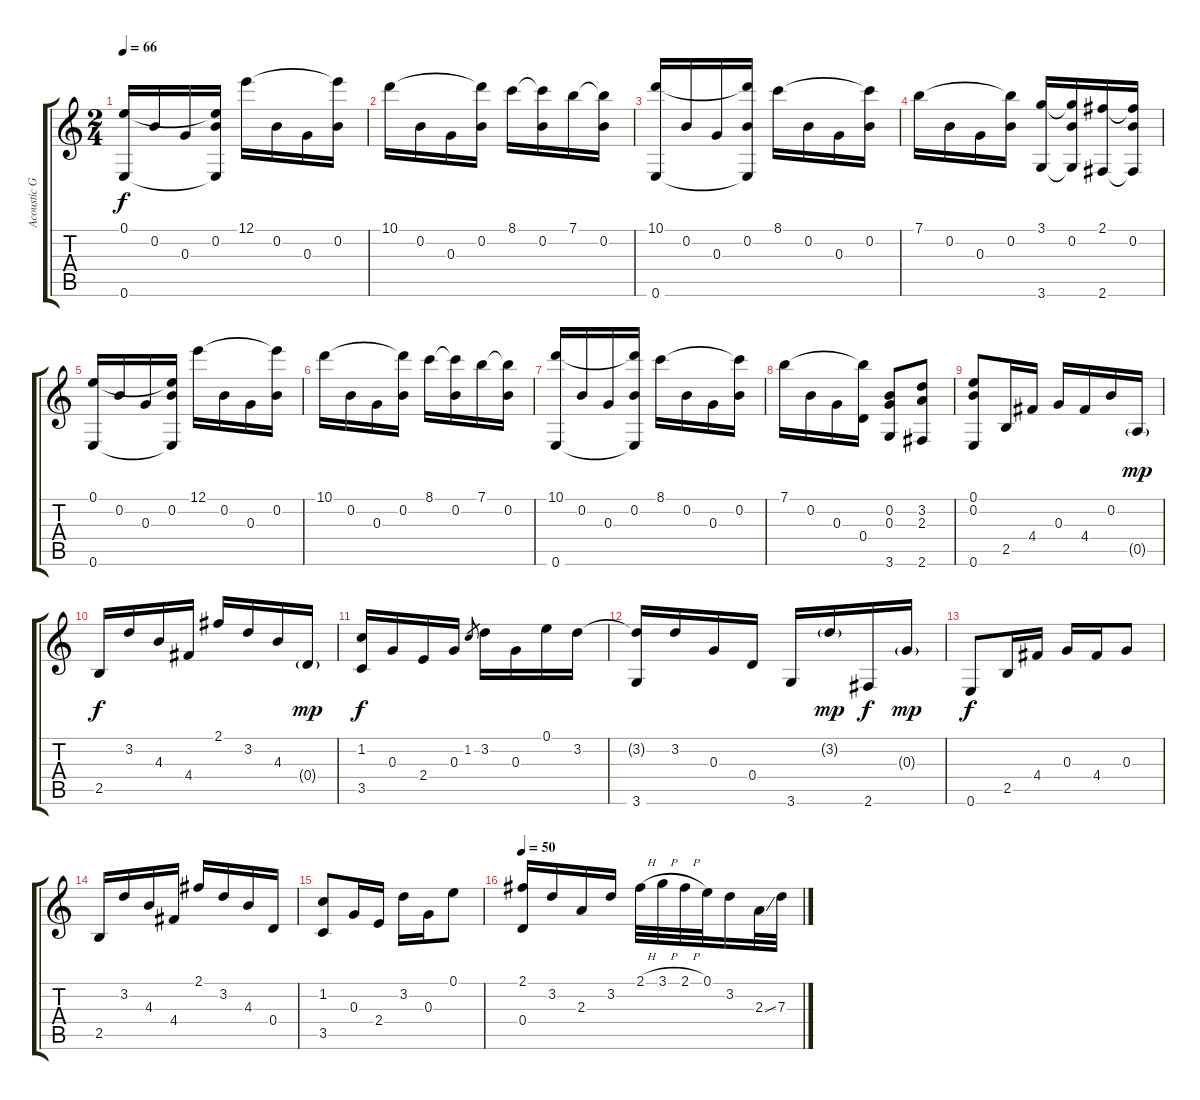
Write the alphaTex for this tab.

\track ("Acoustic Guitar" "Acoustic G") {instrument acousticguitarsteel}
\staff {score tabs}
\tuning (E4 B3 G3 D3 A2 E2) {hide}
\ts (2 4)
\tempo 66
\clef g2
\ks c
(0.1 0.6).16{dy f instrument acousticguitarsteel} 0.2.16 0.3.16 (0.1{t} 0.2 0.6{t}).16 12.1.16 0.2.16 0.3.16 (12.1{t} 0.2).16 |
10.1.16 0.2.16 0.3.16 (10.1{t} 0.2).16 8.1.16 (8.1{t} 0.2).16 7.1.16 (7.1{t} 0.2).16 |
(10.1 0.6).16 0.2.16 0.3.16 (10.1{t} 0.2 0.6{t}).16 8.1.16 0.2.16 0.3.16 (8.1{t} 0.2).16 |
7.1.16 0.2.16 0.3.16 (7.1{t} 0.2).16 (3.1 3.6).16 (3.1{t} 0.2 3.6{t}).16 (2.1 2.6).16 (2.1{t} 0.2 2.6{t}).16 |
(0.1 0.6).16 0.2.16 0.3.16 (0.1{t} 0.2 0.6{t}).16 12.1.16 0.2.16 0.3.16 (12.1{t} 0.2).16 |
10.1.16 0.2.16 0.3.16 (10.1{t} 0.2).16 8.1.16 (8.1{t} 0.2).16 7.1.16 (7.1{t} 0.2).16 |
(10.1 0.6).16 0.2.16 0.3.16 (10.1{t} 0.2 0.6{t}).16 8.1.16 0.2.16 0.3.16 (8.1{t} 0.2).16 |
7.1.16 0.2.16 0.3.16 (7.1{t} 0.4).16 (0.2 0.3 3.6).8 (3.2 2.3 2.6).8 |
(0.1 0.2 0.6).8 2.5.16 4.4.16 0.3.16 4.4.16 0.2.16 0.5{g}.16{dy mp} |
2.5.16{dy f} 3.2.16 4.3.16 4.4.16 2.1.16 3.2.16 4.3.16 0.4{g}.16{dy mp} |
(1.2 3.5).16{dy f} 0.3.16 2.4.16 0.3.16 1.2.8{gr} 3.2.16 0.3.16 0.1.16 3.2.16 |
(3.2{t} 3.6).16 3.2.16 0.3.16 0.4.16 3.6.16 3.2{g}.16{dy mp} 2.6.16{dy f} 0.3{g}.16{dy mp} |
0.6.8{dy f} 2.5.16 4.4.16 0.3.16 4.4.16 0.3.8 |
2.5.16 3.2.16 4.3.16 4.4.16 2.1.16 3.2.16 4.3.16 0.4.16 |
(1.2 3.5).8 0.3.16 2.4.16 3.2.16 0.3.16 0.1.8 |
\tempo 50
(2.1 0.4).16 3.2.16 2.3.16 3.2.16 2.1{h}.32 3.1{h}.32 2.1{h}.32 0.1.32 3.2.16 2.3{ss}.32 7.3.32
